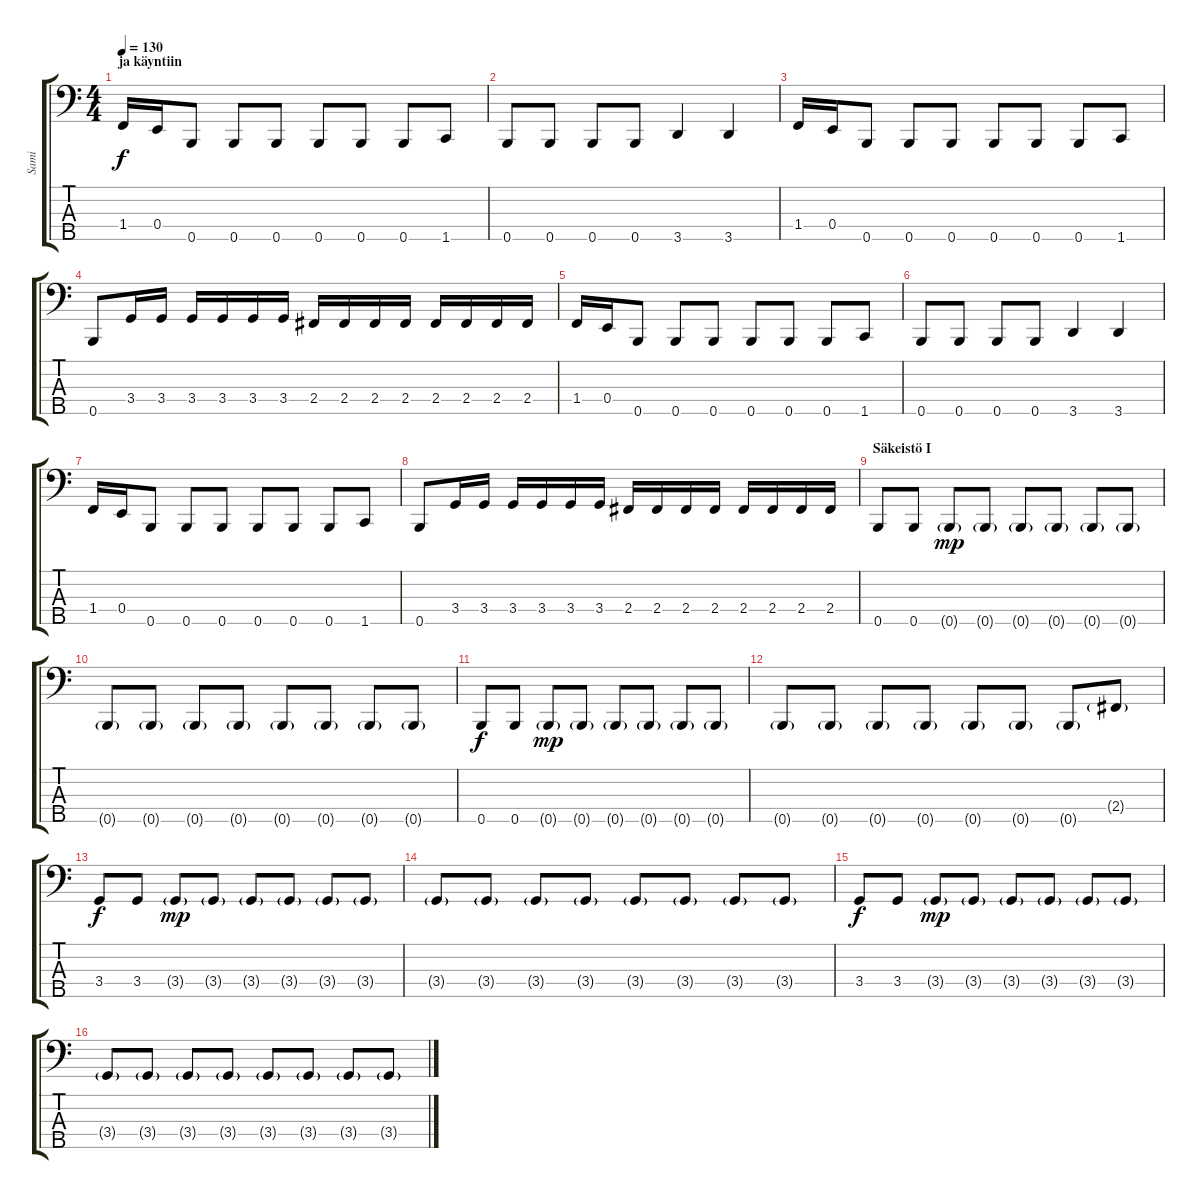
\track ("Sami" "Sami") {instrument electricbassfinger}
\staff {score tabs}
\tuning (G2 D2 A1 E1 B0) {hide}
\ts (4 4)
\section ("" "ja käyntiin")
\tempo 130
\clef f4
\ks c
1.4.16{dy f} 0.4.16 0.5.8 0.5.8 0.5.8 0.5.8 0.5.8 0.5.8 1.5.8 |
0.5.8 0.5.8 0.5.8 0.5.8 3.5.4 3.5.4 |
1.4.16 0.4.16 0.5.8 0.5.8 0.5.8 0.5.8 0.5.8 0.5.8 1.5.8 |
0.5.8 3.4.16 3.4.16 3.4.16 3.4.16 3.4.16 3.4.16 2.4.16 2.4.16 2.4.16 2.4.16 2.4.16 2.4.16 2.4.16 2.4.16 |
1.4.16 0.4.16 0.5.8 0.5.8 0.5.8 0.5.8 0.5.8 0.5.8 1.5.8 |
0.5.8 0.5.8 0.5.8 0.5.8 3.5.4 3.5.4 |
1.4.16 0.4.16 0.5.8 0.5.8 0.5.8 0.5.8 0.5.8 0.5.8 1.5.8 |
0.5.8 3.4.16 3.4.16 3.4.16 3.4.16 3.4.16 3.4.16 2.4.16 2.4.16 2.4.16 2.4.16 2.4.16 2.4.16 2.4.16 2.4.16 |
\section ("" "Säkeistö I")
0.5.8 0.5.8 0.5{g}.8{dy mp} 0.5{g}.8 0.5{g}.8 0.5{g}.8 0.5{g}.8 0.5{g}.8 |
0.5{g}.8 0.5{g}.8 0.5{g}.8 0.5{g}.8 0.5{g}.8 0.5{g}.8 0.5{g}.8 0.5{g}.8 |
0.5.8{dy f} 0.5.8 0.5{g}.8{dy mp} 0.5{g}.8 0.5{g}.8 0.5{g}.8 0.5{g}.8 0.5{g}.8 |
0.5{g}.8 0.5{g}.8 0.5{g}.8 0.5{g}.8 0.5{g}.8 0.5{g}.8 0.5{g}.8 2.4{g}.8 |
3.4.8{dy f} 3.4.8 3.4{g}.8{dy mp} 3.4{g}.8 3.4{g}.8 3.4{g}.8 3.4{g}.8 3.4{g}.8 |
3.4{g}.8 3.4{g}.8 3.4{g}.8 3.4{g}.8 3.4{g}.8 3.4{g}.8 3.4{g}.8 3.4{g}.8 |
3.4.8{dy f} 3.4.8 3.4{g}.8{dy mp} 3.4{g}.8 3.4{g}.8 3.4{g}.8 3.4{g}.8 3.4{g}.8 |
3.4{g}.8 3.4{g}.8 3.4{g}.8 3.4{g}.8 3.4{g}.8 3.4{g}.8 3.4{g}.8 3.4{g}.8
